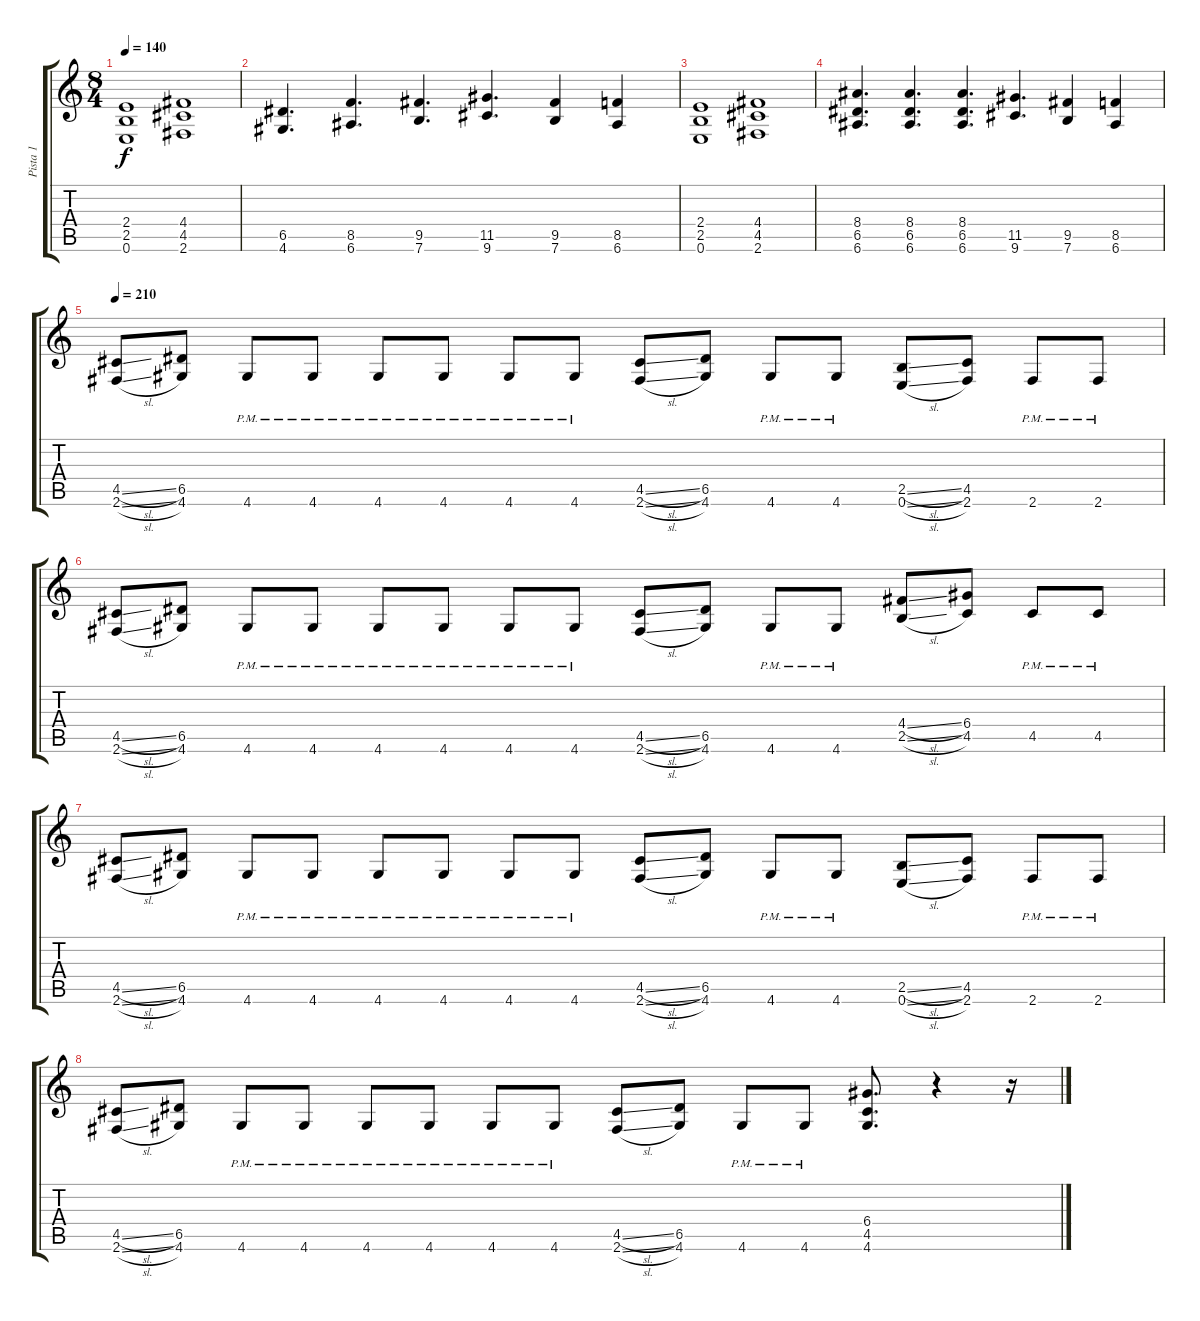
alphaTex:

\track ("Pista 1" "Pista 1") {instrument overdrivenguitar}
\staff {score tabs}
\tuning (E4 B3 G3 D3 A2 E2) {hide}
\ts (8 4)
\tempo 140
\clef g2
\ks c
(2.4 2.5 0.6).1{dy f} (4.4 4.5 2.6).1 |
(6.5 4.6).4{d} (8.5 6.6).4{d} (9.5 7.6).4{d} (11.5 9.6).4{d} (9.5 7.6).4 (8.5 6.6).4 |
(2.4 2.5 0.6).1 (4.4 4.5 2.6).1 |
(8.4 6.5 6.6).4{d} (8.4 6.5 6.6).4{d} (8.4 6.5 6.6).4{d} (11.5 9.6).4{d} (9.5 7.6).4 (8.5 6.6).4 |
\tempo 210
(4.5{sl} 2.6{sl}).8 (6.5 4.6).8 4.6{pm}.8 4.6{pm}.8 4.6{pm}.8 4.6{pm}.8 4.6{pm}.8 4.6{pm}.8 (4.5{sl} 2.6{sl}).8 (6.5 4.6).8 4.6{pm}.8 4.6{pm}.8 (2.5{sl} 0.6{sl}).8 (4.5 2.6).8 2.6{pm}.8 2.6{pm}.8 |
(4.5{sl} 2.6{sl}).8 (6.5 4.6).8 4.6{pm}.8 4.6{pm}.8 4.6{pm}.8 4.6{pm}.8 4.6{pm}.8 4.6{pm}.8 (4.5{sl} 2.6{sl}).8 (6.5 4.6).8 4.6{pm}.8 4.6{pm}.8 (4.4{sl} 2.5{sl}).8 (6.4 4.5).8 4.5{pm}.8 4.5{pm}.8 |
(4.5{sl} 2.6{sl}).8 (6.5 4.6).8 4.6{pm}.8 4.6{pm}.8 4.6{pm}.8 4.6{pm}.8 4.6{pm}.8 4.6{pm}.8 (4.5{sl} 2.6{sl}).8 (6.5 4.6).8 4.6{pm}.8 4.6{pm}.8 (2.5{sl} 0.6{sl}).8 (4.5 2.6).8 2.6{pm}.8 2.6{pm}.8 |
(4.5{sl} 2.6{sl}).8 (6.5 4.6).8 4.6{pm}.8 4.6{pm}.8 4.6{pm}.8 4.6{pm}.8 4.6{pm}.8 4.6{pm}.8 (4.5{sl} 2.6{sl}).8 (6.5 4.6).8 4.6{pm}.8 4.6{pm}.8 (6.4 4.5 4.6).8{d} r.4 r.16
